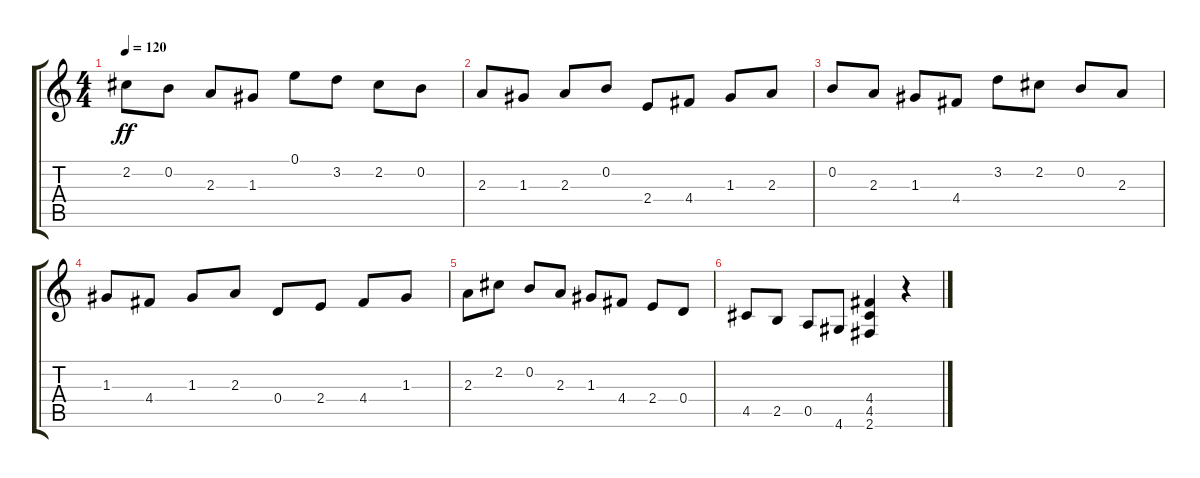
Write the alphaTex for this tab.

\track "" {instrument acousticguitarnylon}
\staff {score tabs}
\tuning (E4 B3 G3 D3 A2 E2) {hide}
\ts (4 4)
\tempo 120
\clef g2
\ks c
2.2.8{dy ff} 0.2.8 2.3.8 1.3.8 0.1.8 3.2.8 2.2.8 0.2.8 |
2.3.8 1.3.8 2.3.8 0.2.8 2.4.8 4.4.8 1.3.8 2.3.8 |
0.2.8 2.3.8 1.3.8 4.4.8 3.2.8 2.2.8 0.2.8 2.3.8 |
1.3.8 4.4.8 1.3.8 2.3.8 0.4.8 2.4.8 4.4.8 1.3.8 |
2.3.8 2.2.8 0.2.8 2.3.8 1.3.8 4.4.8 2.4.8 0.4.8 |
4.5.8 2.5.8 0.5.8 4.6.8 (4.4 4.5 2.6).4 r.4
